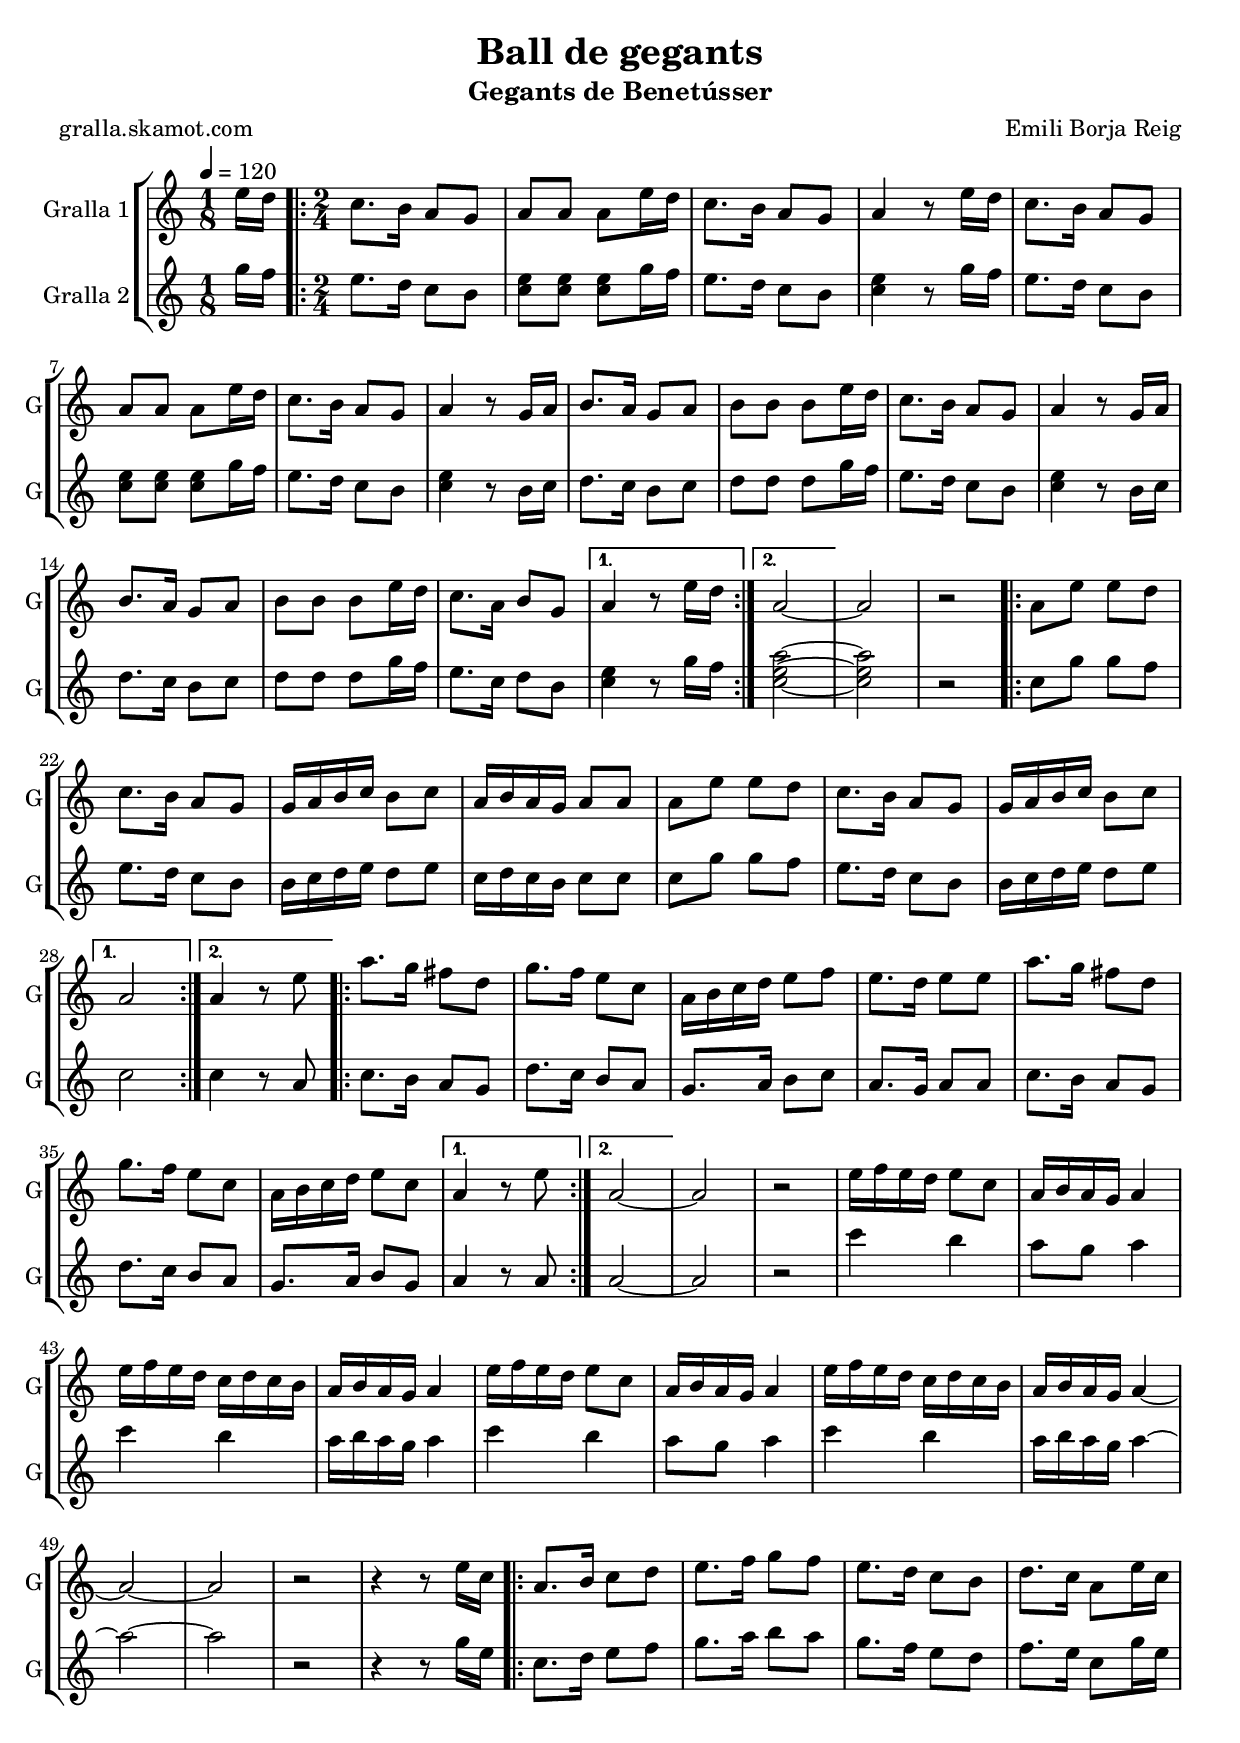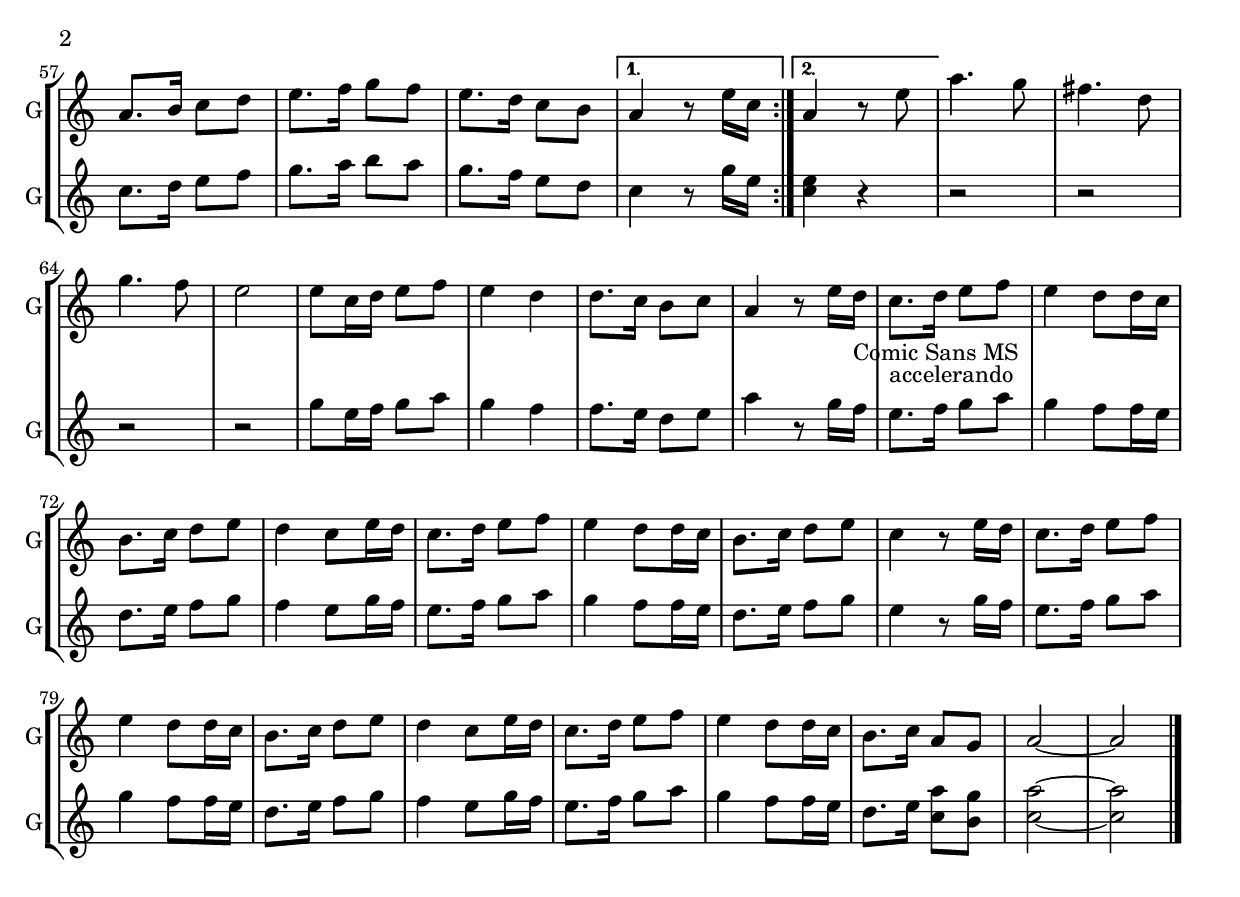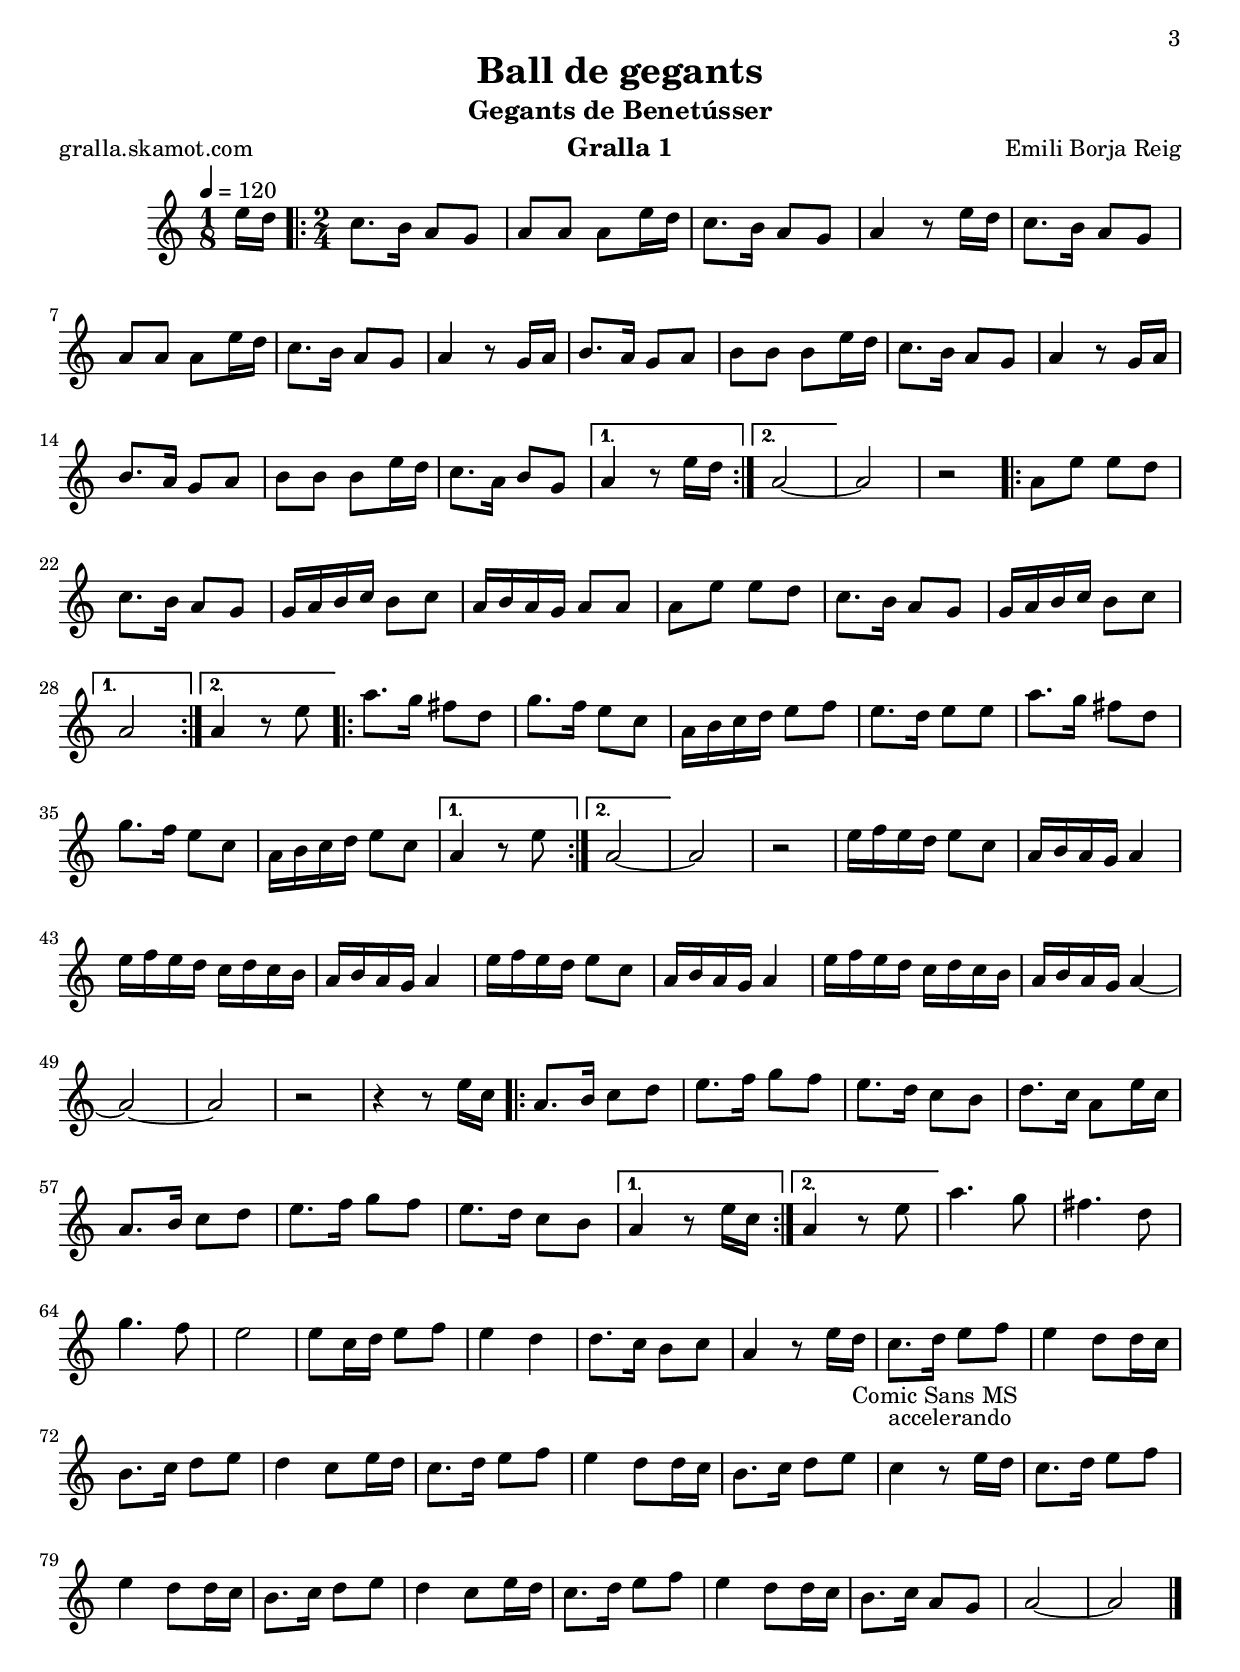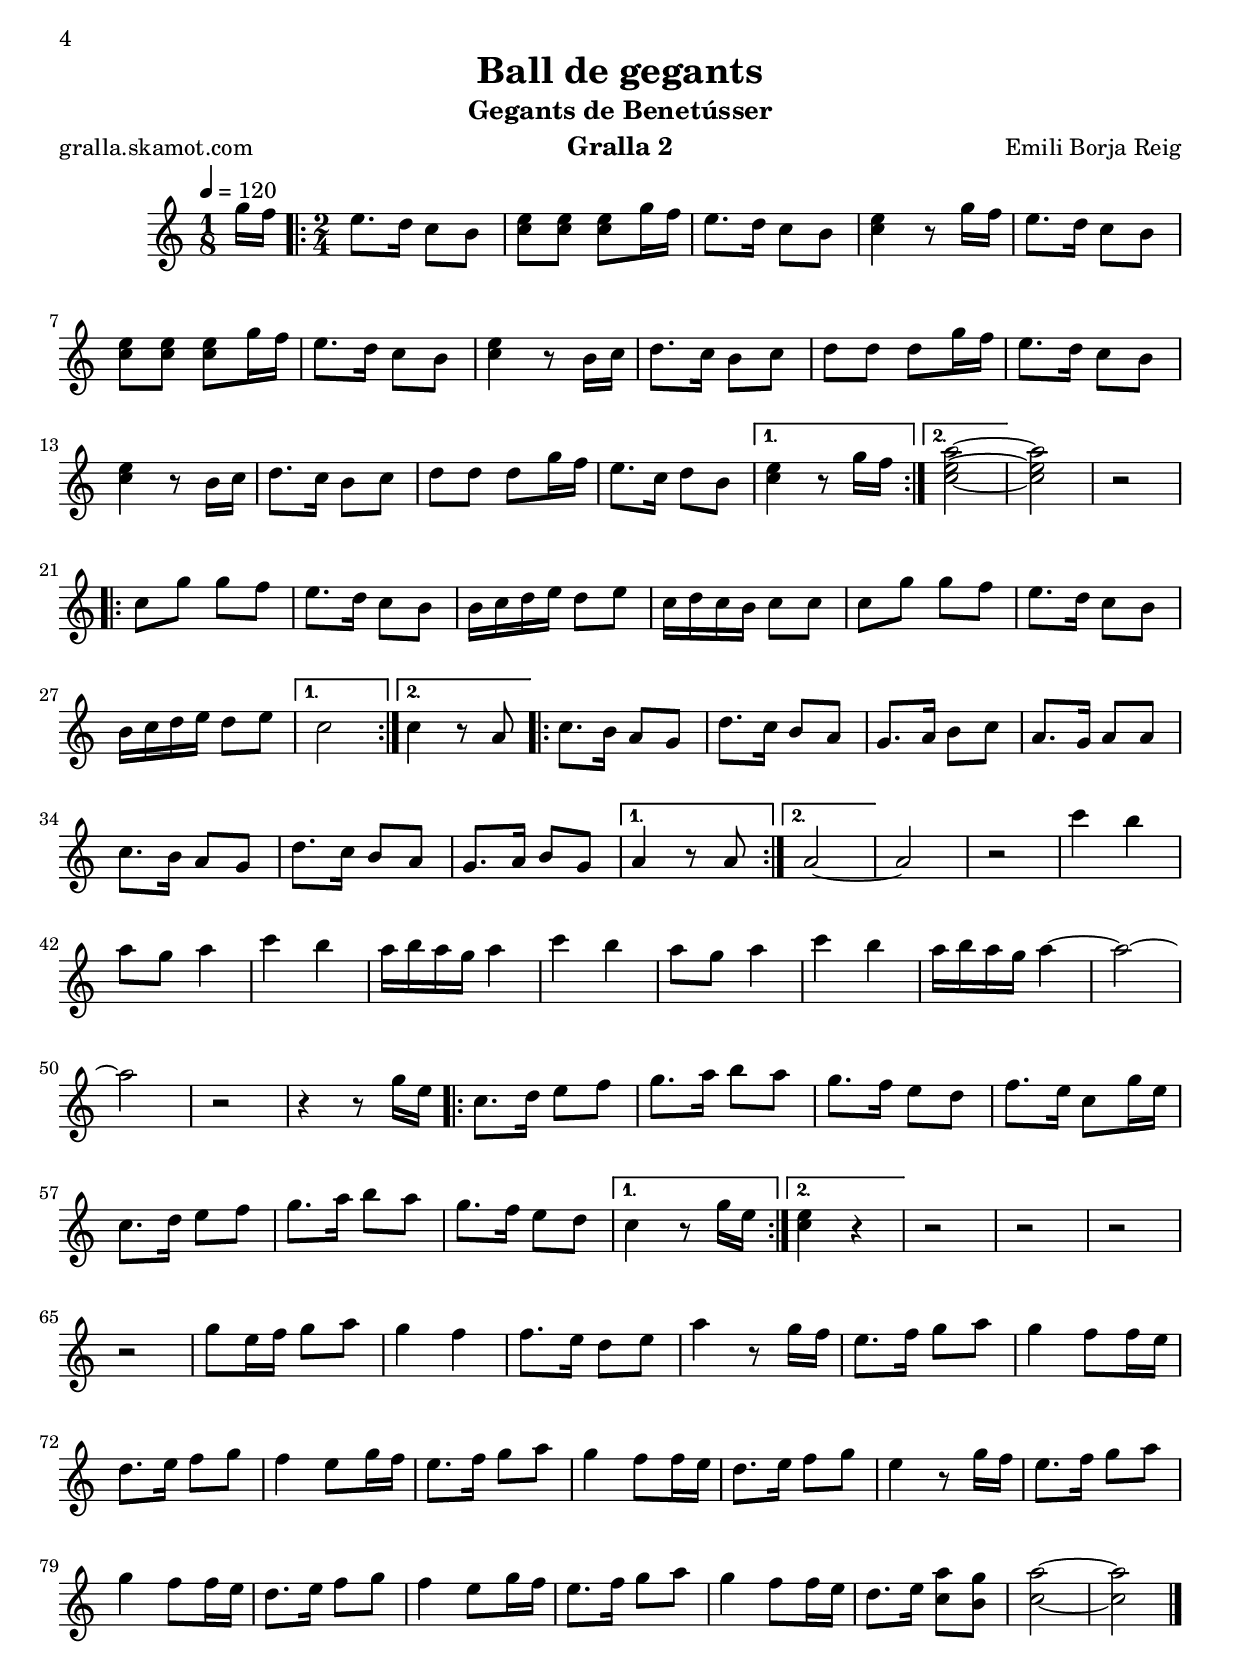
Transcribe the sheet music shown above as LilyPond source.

\version "2.16.2"

\header {
  dedication=""
  title="Ball de gegants"
  subtitle="Gegants de Benetússer"
  subsubtitle=""
  poet="gralla.skamot.com"
  meter=""
  piece=""
  composer="Emili Borja Reig"
  arranger=""
  opus=""
  instrument=""
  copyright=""
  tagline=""
}

liniaroAa =
\relative e''
{
  \tempo 4=120
  \clef treble
  \key c \major
  \time 1/8
  e16 d  |
  \time 2/4   \repeat volta 2 { c8. b16 a8 g  |
  a8 a a e'16 d  |
  c8. b16 a8 g  |
  %05
  a4 r8 e'16 d  |
  c8. b16 a8 g  |
  a8 a a e'16 d  |
  c8. b16 a8 g  |
  a4 r8 g16 a  |
  %10
  b8. a16 g8 a  |
  b8 b b e16 d  |
  c8. b16 a8 g  |
  a4 r8 g16 a  |
  b8. a16 g8 a  |
  %15
  b8 b b e16 d  |
  c8. a16 b8 g }
  \alternative { { a4 r8 e'16 d }
  { a2 ~ } }
  a2  |
  %20
  r2  |
  \repeat volta 2 { a8 e' e d  |
  c8. b16 a8 g  |
  g16 a b c b8 c  |
  a16 b a g a8 a  |
  %25
  a8 e' e d  |
  c8. b16 a8 g  |
  g16 a b c b8 c }
  \alternative { { a2 }
  { a4 r8 e' } }
  %30
  \repeat volta 2 { a8. g16 fis8 d  |
  g8. f16 e8 c  |
  a16 b c d e8 f  |
  e8. d16 e8 e  |
  a8. g16 fis8 d  |
  %35
  g8. f16 e8 c  |
  a16 b c d e8 c }
  \alternative { { a4 r8 e' }
  { a,2 ~ } }
  a2  |
  %40
  r2  |
  e'16 f e d e8 c  |
  a16 b a g a4  |
  e'16 f e d c d c b  |
  a16 b a g a4  |
  %45
  e'16 f e d e8 c  |
  a16 b a g a4  |
  e'16 f e d c d c b  |
  a16 b a g a4 ~  |
  a2 ~  |
  %50
  a2  |
  r2  |
  r4 r8 e'16 c  |
  \repeat volta 2 { a8. b16 c8 d  |
  e8. f16 g8 f  |
  %55
  e8. d16 c8 b  |
  d8. c16 a8 e'16 c  |
  a8. b16 c8 d  |
  e8. f16 g8 f  |
  e8. d16 c8 b }
  %60
  \alternative { { a4 r8 e'16 c }
  { a4 r8 e' } }
  a4. g8  |
  fis4. d8  |
  g4. f8  |
  %65
  e2  |
  e8 c16 d e8 f  |
  e4 d  |
  d8. c16 b8 c  |
  a4 r8 e'16 d _"Comic Sans MS"  |
  %70
  c8. _"accelerando" d16 e8 f  |
  e4 d8 d16 c  |
  b8. c16 d8 e  |
  d4 c8 e16 d  |
  c8. d16 e8 f  |
  %75
  e4 d8 d16 c  |
  b8. c16 d8 e  |
  c4 r8 e16 d  |
  c8. d16 e8 f  |
  e4 d8 d16 c  |
  %80
  b8. c16 d8 e  |
  d4 c8 e16 d  |
  c8. d16 e8 f  |
  e4 d8 d16 c  |
  b8. c16 a8 g  |
  %85
  a2 ~  |
  a2  \bar "|."
}

liniaroAb =
\relative g''
{
  \tempo 4=120
  \clef treble
  \key c \major
  \time 1/8
  g16 f  |
  \time 2/4   \repeat volta 2 { e8. d16 c8 b  |
  <c e>8 <c e> <c e> g'16 f  |
  e8. d16 c8 b  |
  %05
  <c e>4 r8 g'16 f  |
  e8. d16 c8 b  |
  <c e>8 <c e> <c e> g'16 f  |
  e8. d16 c8 b  |
  <c e>4 r8 b16 c  |
  %10
  d8. c16 b8 c  |
  d8 d d g16 f  |
  e8. d16 c8 b  |
  <c e>4 r8 b16 c  |
  d8. c16 b8 c  |
  %15
  d8 d d g16 f  |
  e8. c16 d8 b }
  \alternative { { <c e>4 r8 g'16 f }
  { <c e a>2 ~ ~ ~ } }
  <c e a>2  |
  %20
  r2  |
  \repeat volta 2 { c8 g' g f  |
  e8. d16 c8 b  |
  b16 c d e d8 e  |
  c16 d c b c8 c  |
  %25
  c8 g' g f  |
  e8. d16 c8 b  |
  b16 c d e d8 e }
  \alternative { { c2 }
  { c4 r8 a } }
  %30
  \repeat volta 2 { c8. b16 a8 g  |
  d'8. c16 b8 a  |
  g8. a16 b8 c  |
  a8. g16 a8 a  |
  c8. b16 a8 g  |
  %35
  d'8. c16 b8 a  |
  g8. a16 b8 g }
  \alternative { { a4 r8 a }
  { a2 ~ } }
  a2  |
  %40
  r2  |
  c'4 b  |
  a8 g a4  |
  c4 b  |
  a16 b a g a4  |
  %45
  c4 b  |
  a8 g a4  |
  c4 b  |
  a16 b a g a4 ~  |
  a2 ~  |
  %50
  a2  |
  r2  |
  r4 r8 g16 e  |
  \repeat volta 2 { c8. d16 e8 f  |
  g8. a16 b8 a  |
  %55
  g8. f16 e8 d  |
  f8. e16 c8 g'16 e  |
  c8. d16 e8 f  |
  g8. a16 b8 a  |
  g8. f16 e8 d }
  %60
  \alternative { { c4 r8 g'16 e }
  { <c e>4 r } }
  r2  |
  r2  |
  r2  |
  %65
  r2  |
  g'8 e16 f g8 a  |
  g4 f  |
  f8. e16 d8 e  |
  a4 r8 g16 f  |
  %70
  e8. f16 g8 a  |
  g4 f8 f16 e  |
  d8. e16 f8 g  |
  f4 e8 g16 f  |
  e8. f16 g8 a  |
  %75
  g4 f8 f16 e  |
  d8. e16 f8 g  |
  e4 r8 g16 f  |
  e8. f16 g8 a  |
  g4 f8 f16 e  |
  %80
  d8. e16 f8 g  |
  f4 e8 g16 f  |
  e8. f16 g8 a  |
  g4 f8 f16 e  |
  d8. e16 <c a'>8 <b g'>  |
  %85
  <c a'>2 ~ ~  |
  <c a'>2  \bar "|."
}

\bookpart {
  \score {
    \new StaffGroup {
      \override Score.RehearsalMark.self-alignment-X = #LEFT
      <<
        \new Staff \with {instrumentName = #"Gralla 1" shortInstrumentName = #"G"} \liniaroAa
        \new Staff \with {instrumentName = #"Gralla 2" shortInstrumentName = #"G"} \liniaroAb
      >>
    }
    \layout {}
  }
  \score { \unfoldRepeats
    \new StaffGroup {
      \override Score.RehearsalMark.self-alignment-X = #LEFT
      <<
        \new Staff \with {instrumentName = #"Gralla 1" shortInstrumentName = #"G"} \liniaroAa
        \new Staff \with {instrumentName = #"Gralla 2" shortInstrumentName = #"G"} \liniaroAb
      >>
    }
    \midi {
      \set Staff.midiInstrument = "oboe"
      \set DrumStaff.midiInstrument = "drums"
    }
  }
}

\bookpart {
  \header {instrument="Gralla 1"}
  \score {
    \new StaffGroup {
      \override Score.RehearsalMark.self-alignment-X = #LEFT
      <<
        \new Staff \liniaroAa
      >>
    }
    \layout {}
  }
  \score { \unfoldRepeats
    \new StaffGroup {
      \override Score.RehearsalMark.self-alignment-X = #LEFT
      <<
        \new Staff \liniaroAa
      >>
    }
    \midi {
      \set Staff.midiInstrument = "oboe"
      \set DrumStaff.midiInstrument = "drums"
    }
  }
}

\bookpart {
  \header {instrument="Gralla 2"}
  \score {
    \new StaffGroup {
      \override Score.RehearsalMark.self-alignment-X = #LEFT
      <<
        \new Staff \liniaroAb
      >>
    }
    \layout {}
  }
  \score { \unfoldRepeats
    \new StaffGroup {
      \override Score.RehearsalMark.self-alignment-X = #LEFT
      <<
        \new Staff \liniaroAb
      >>
    }
    \midi {
      \set Staff.midiInstrument = "oboe"
      \set DrumStaff.midiInstrument = "drums"
    }
  }
}

